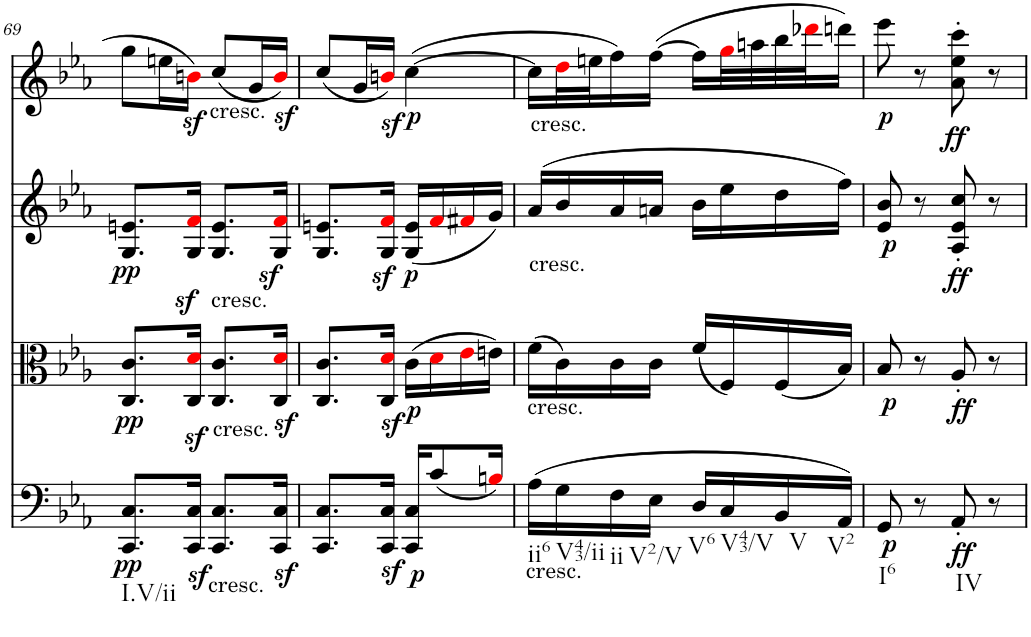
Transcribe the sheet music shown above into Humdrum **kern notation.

**kern	**dynam	**kern	**dynam	**kern	**dynam	**kern	**dynam
*part4	*part4	*part3	*part3	*part2	*part2	*part1	*part1
*staff4	*staff4	*staff3	*staff3	*staff2	*staff2	*staff1	*staff1
*I"Violoncello	*	*I"Viola	*	*I"Violin II	*	*I"Violin I	*
*I'Vc	*	*I'Vla	*	*I'Vln	*	*I'Vln	*
!!LO:PB:g=z
*clefC4	*	*clefC3	*	*clefG2	*	*clefG2	*
*k[b-e-a-]	*	*k[b-e-a-]	*	*k[b-e-a-]	*	*k[b-e-a-]	*
*E-:	*	*E-:	*	*E-:	*	*E-:	*
*M2/4	*	*M2/4	*	*M2/4	*	*M2/4	*
=69	=69	=69	=69	=69	=69	=69	=69
!LO:TX:b:t=I.V/ii	!	!	!	!	!	!	!
!	!LO:DY:b	!	!LO:DY:b	!	!LO:DY:b	!	!
8.CC/ 8.C/L	pp	8.C/ 8.c/L	pp	8.G/ 8.en/L	pp	8gg\L	.
.	.	.	.	.	.	16een\L	.
16CC/z> 16C/z>Jk	.	16C/z> 16di/z>Jk	.	16G/ 16fi/Jk	.	16bnz<i\JJ	.
!	!	!	!	!	!	!LO:TX:b:t=cresc.	!
!	!	!	!	!LO:TX:b:t=cresc.	!	!	!
!LO:TX:b:t=cresc.	!	!	!	!	!	!	!
!LO:TX:a:t=cresc.	!	!	!	!	!	!	!
8.CC/ 8.C/L	.	8.C/ 8.c/L	.	8.G/ 8.e/L	.	(8cc/L	.
.	.	.	.	.	.	16g/L	.
16CC/z< 16C/z<Jk	.	16C/z< 16di/z<Jk	.	16G/z< 16fi/z<Jk	.	16bz<i/JJ)	.
=70	=70	=70	=70	=70	=70	=70	=70
8.CC/ 8.C/L	.	8.C/ 8.c/L	.	8.G/ 8.en/L	.	(8cc/L	.
.	.	.	.	.	.	16g/L	.
16CC/z< 16C/z<Jk	.	16C/z< 16di/z<Jk	.	16G/z< 16fi/z<Jk	.	16bnz<i/JJ)	.
!	!LO:DY:b	!	!LO:DY:b	!	!LO:DY:b	!	!LO:DY:b
16CC/ 16C/KL	p	(16c\LL	p	(16G/ 16e/LL	p	([4cc\	p
(8c/	.	16di\	.	16fi/	.	.	.
.	.	16e-i\	.	16f#Xi/	.	.	.
16Bni/Jk)	.	16en\JJ)	.	16g/JJ)	.	.	.
=71	=71	=71	=71	=71	=71	=71	=71
!	!	!	!	!	!	!LO:TX:b:t=cresc.	!
!	!	!LO:TX:a:t=cresc.	!	!	!	!	!
!	!	!LO:TX:b:t=cresc.	!	!	!	!	!
!LO:TX:b:t=cresc.	!	!	!	!	!	!	!
!LO:TX:b:t=ii6	!	!	!	!	!	!	!
(16A-\LL	.	(16f\LL	.	(16a-/LL	.	16cc\LL]	.
!LO:TX:b:t=V43/ii	!	!	!	!	!	!	!
16G\	.	16c\)	.	16b-/	.	32ddi\L	.
.	.	.	.	.	.	32een\J	.
!LO:TX:b:t=ii	!	!	!	!	!	!	!
16F\	.	16c\	.	16a-/	.	16ff\)	.
!LO:TX:b:t=V2/V	!	!	!	!	!	!	!
16E-\JJ	.	16c\JJ	.	16an/JJ	.	([16ff\JJ	.
!LO:TX:b:t=V6	!	!	!	!	!	!	!
16D/LL	.	(16f/LL	.	16b-\LL	.	16ff\LL]	.
!LO:TX:b:t=V43/V	!	!	!	!	!	!	!
16C/	.	16F/)	.	16ee-\	.	32ggi\L	.
.	.	.	.	.	.	32aan\	.
!LO:TX:b:t=V	!	!	!	!	!	!	!
16BB-/	.	(16F/	.	16dd\	.	32bb-\	.
.	.	.	.	.	.	32ddd-Xi\J	.
!LO:TX:b:t=V2	!	!	!	!	!	!	!
16AA-/JJ)	.	16B-/JJ)	.	16ff\JJ)	.	16dddn\JJ)	.
=72	=72	=72	=72	=72	=72	=72	=72
!LO:TX:b:t=I6	!	!	!	!	!	!	!
!	!LO:DY:b	!	!LO:DY:b	!	!LO:DY:b	!	!LO:DY:b
8GG/	p	8B-/	p	8e-/ 8b-/	p	8eee-\	p
8r	.	8r	.	8r	.	8r	.
!LO:TX:b:t=IV	!	!	!	!	!	!	!
!	!LO:DY:b	!	!LO:DY:b	!	!LO:DY:b	!	!LO:DY:b
8AA-'/	ff	8A-'/	ff	8A-/' 8e-/' 8cc/'	ff	8a-\' 8ee-\' 8ccc\'	ff
8r	.	8r	.	8r	.	8r	.
=	=	=	=	=	=	=	=
*-	*-	*-	*-	*-	*-	*-	*-
